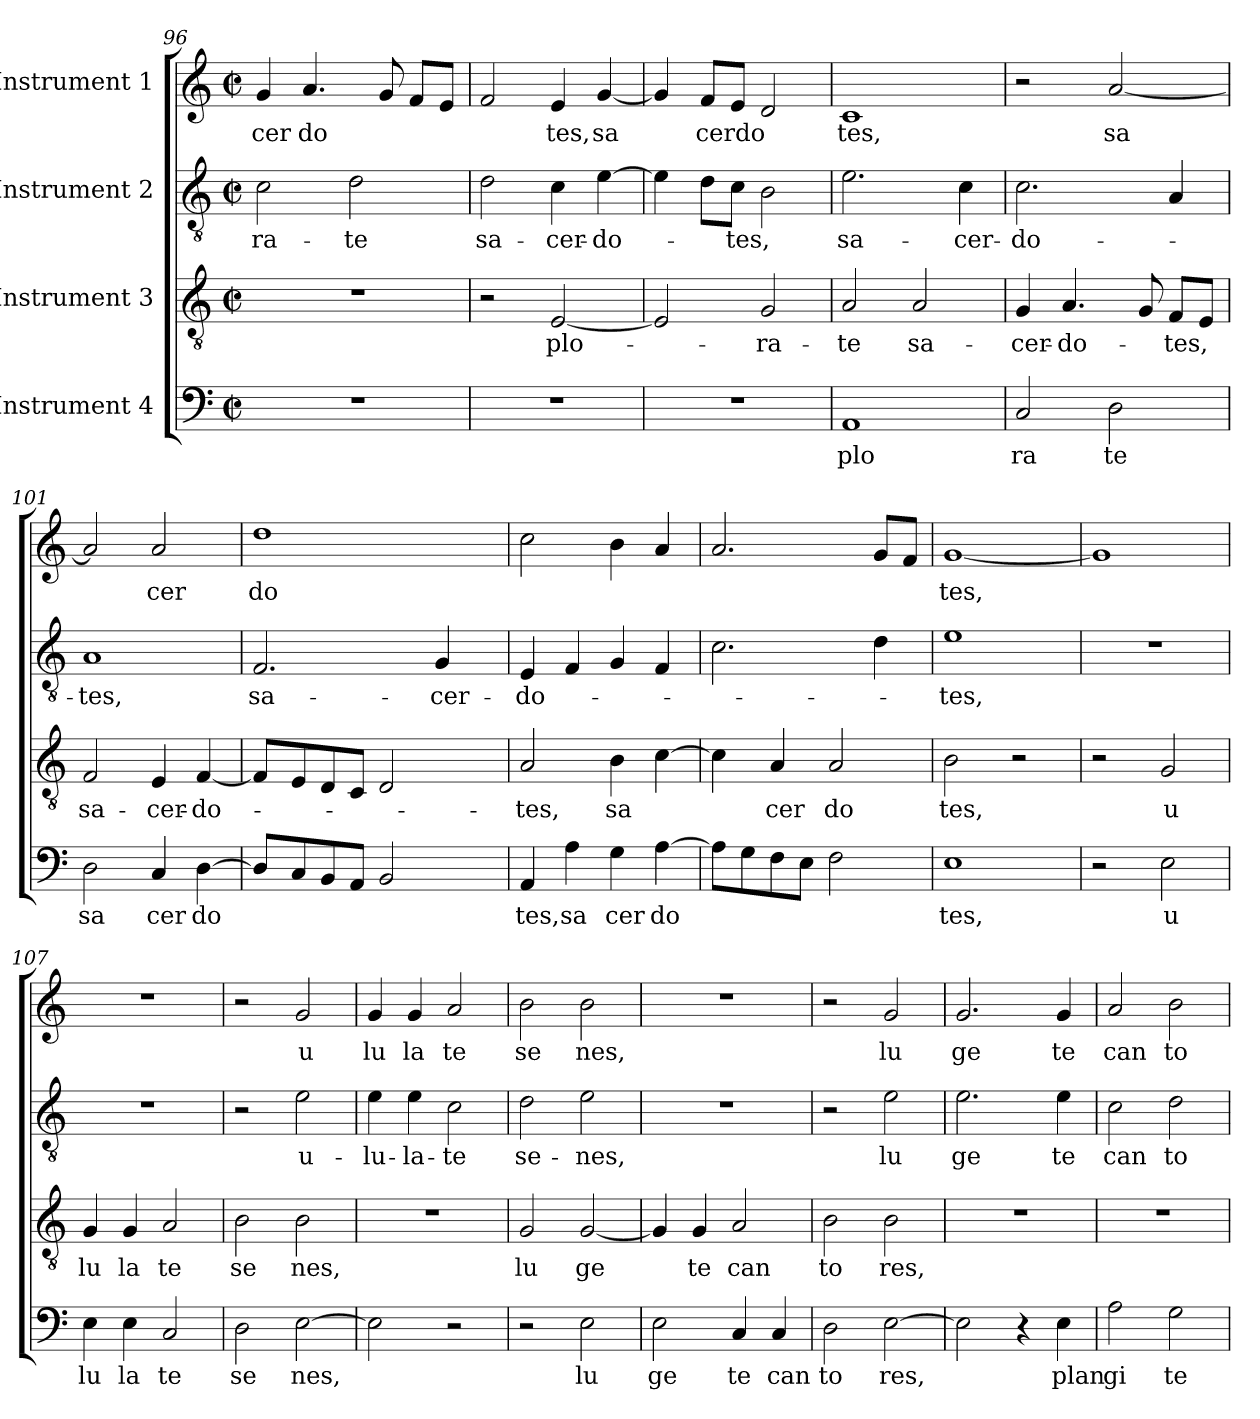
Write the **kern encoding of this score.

**kern	**text	**kern	**text	**kern	**text	**kern	**text
*part4	*part4	*part3	*part3	*part2	*part2	*part1	*part1
*staff4	*staff4	*staff3	*staff3	*staff2	*staff2	*staff1	*staff1
*I"Instrument 4	*	*I"Instrument 3	*	*I"Instrument 2	*	*I"Instrument 1	*
*clefF4	*	*clefGv2	*	*clefGv2	*	*clefG2	*
*M2/2	*	*M2/2	*	*M2/2	*	*M2/2	*
*met(c|)	*	*met(c|)	*	*met(c|)	*	*met(c|)	*
=96	=96	=96	=96	=96	=96	=96	=96
!	!	!	!	!	!LO:LY:b:cj	!	!LO:LY:b:cj
1r	.	1r	.	2c\	-ra-	4g/	cer
!	!	!	!	!	!	!	!LO:LY:b:cj
.	.	.	.	.	.	4.a/	do
!	!	!	!	!	!LO:LY:b:cj	!	!
.	.	.	.	2d\	-te	.	.
.	.	.	.	.	.	8g/	.
.	.	.	.	.	.	8f/L	.
.	.	.	.	.	.	8e/J	.
=97	=97	=97	=97	=97	=97	=97	=97
!	!	!	!	!	!LO:LY:b:cj	!	!
1r	.	2r	.	2d\	sa-	2f/	.
!	!	!	!LO:LY:b	!	!LO:LY:b:cj	!	!LO:LY:b:cj
.	.	[<2E/	plo-	4c\	-cer-	4e/	tes,
!	!	!	!	!	!LO:LY:b:cj	!	!LO:LY:b:cj
.	.	.	.	[>4e\	-do-	[<4g/	sa
=98	=98	=98	=98	=98	=98	=98	=98
1r	.	2E/]	.	4e\]	.	4g/]	.
!	!	!	!	!	!	!	!LO:LY:b
.	.	.	.	8d\L	.	8f/L	cerdo
!	!	!	!	!	!LO:LY:b	!	!
.	.	.	.	8c\J	-tes,	8e/J	.
!	!	!	!LO:LY:b:cj	!	!	!	!
.	.	2G/	-ra-	2B\	.	2d/	.
=99	=99	=99	=99	=99	=99	=99	=99
!	!LO:LY:b:cj	!	!LO:LY:b:cj	!	!LO:LY:b:cj	!	!LO:LY:b:cj
1AA	plo	2A/	-te	2.e\	sa-	1c	tes,
!	!	!	!LO:LY:b:cj	!	!	!	!
.	.	2A/	sa-	.	.	.	.
!	!	!	!	!	!LO:LY:b:cj	!	!
.	.	.	.	4c\	-cer-	.	.
=100	=100	=100	=100	=100	=100	=100	=100
!	!LO:LY:b:cj	!	!LO:LY:b:cj	!	!LO:LY:b:cj	!	!
2C/	ra	4G/	-cer-	2.c\	-do-	2r	.
!	!	!	!LO:LY:b:cj	!	!	!	!
.	.	4.A/	-do-	.	.	.	.
!	!LO:LY:b:cj	!	!	!	!	!	!LO:LY:b:cj
2D\	te	.	.	.	.	[<2a/	sa
.	.	8G/	.	.	.	.	.
!	!	!	!LO:LY:b	!	!	!	!
.	.	8F/L	-tes,	4A/	.	.	.
.	.	8E/J	.	.	.	.	.
=101	=101	=101	=101	=101	=101	=101	=101
!	!LO:LY:b:cj	!	!LO:LY:b:cj	!	!LO:LY:b:cj	!	!
2D\	sa	2F/	sa-	1A	-tes,	2a/]	.
!	!LO:LY:b:cj	!	!LO:LY:b:cj	!	!	!	!LO:LY:b:cj
4C/	cer	4E/	-cer-	.	.	2a/	cer
!	!LO:LY:b:cj	!	!LO:LY:b:cj	!	!	!	!
[>4D\	do	[>4F/	-do-	.	.	.	.
!!LO:LB:g=z
=102	=102	=102	=102	=102	=102	=102	=102
!	!	!	!	!	!LO:LY:b:cj	!	!LO:LY:b:cj
*	*	*^	*	*	*	*	*
8D/L]	.	8F/L]	32.ryy	.	2.F/	sa-	1dd	do
.	.	.	2ryy	.	.	.	.	.
8C/	.	8E/	.	.	.	.	.	.
8BB/	.	8D/	.	.	.	.	.	.
8AA/J	.	8C/J	.	.	.	.	.	.
2BB/	.	2D/	.	.	.	.	.	.
.	.	.	4ryy	.	.	.	.	.
!	!	!	!	!	!	!LO:LY:b:cj	!	!
.	.	.	.	.	4G/	-cer-	.	.
.	.	.	8ryy	.	.	.	.	.
.	.	.	16ryy	.	.	.	.	.
.	.	.	64ryy	.	.	.	.	.
=103	=103	=103	=103	=103	=103	=103	=103	=103
!	!LO:LY:b:cj	!	!	!LO:LY:b:cj	!	!LO:LY:b:cj	!	!
*	*	*v	*v	*	*	*	*	*
4AA/	tes,	2A/	-tes,	4E/	-do-	2cc\	.
!	!LO:LY:b:cj	!	!	!	!	!	!
4A\	sa	.	.	4F/	.	.	.
!	!LO:LY:b:cj	!	!LO:LY:b:cj	!	!	!	!
4G\	cer	4B\	sa	4G/	.	4b\	.
!	!LO:LY:b:cj	!	!	!	!	!	!
[>4A\	do	[>4c\	.	4F/	.	4a/	.
=104	=104	=104	=104	=104	=104	=104	=104
8A\L]	.	4c\]	.	2.c\	.	2.a/	.
8G\	.	.	.	.	.	.	.
!	!	!	!LO:LY:b:cj	!	!	!	!
8F\	.	4A/	cer	.	.	.	.
8E\J	.	.	.	.	.	.	.
!	!	!	!LO:LY:b:cj	!	!	!	!
2F\	.	2A/	do	.	.	.	.
.	.	.	.	4d\	.	8g/L	.
.	.	.	.	.	.	8f/J	.
=105	=105	=105	=105	=105	=105	=105	=105
!	!LO:LY:b:cj	!	!LO:LY:b:cj	!	!LO:LY:b:cj	!	!LO:LY:b:cj
1E	tes,	2B\	tes,	1e	-tes,	[<1g	tes,
.	.	2r	.	.	.	.	.
=106	=106	=106	=106	=106	=106	=106	=106
2r	.	2r	.	1r	.	1g]	.
!	!LO:LY:b:cj	!	!LO:LY:b:cj	!	!	!	!
2E\	u	2G/	u	.	.	.	.
=107	=107	=107	=107	=107	=107	=107	=107
!	!LO:LY:b:cj	!	!LO:LY:b:cj	!	!	!	!
4E\	lu	4G/	lu	1r	.	1r	.
!	!LO:LY:b:cj	!	!LO:LY:b:cj	!	!	!	!
4E\	la	4G/	la	.	.	.	.
!	!LO:LY:b:cj	!	!LO:LY:b:cj	!	!	!	!
2C/	te	2A/	te	.	.	.	.
=108	=108	=108	=108	=108	=108	=108	=108
!	!LO:LY:b:cj	!	!LO:LY:b:cj	!	!	!	!
2D\	se	2B\	se	2r	.	2r	.
!	!LO:LY:b	!	!LO:LY:b:cj	!	!LO:LY:b:cj	!	!LO:LY:b:cj
[>2E\	nes,	2B\	nes,	2e\	u-	2g/	u
=109	=109	=109	=109	=109	=109	=109	=109
!	!	!	!	!	!LO:LY:b:cj	!	!LO:LY:b:cj
2E\]	.	1r	.	4e\	-lu-	4g/	lu
!	!	!	!	!	!LO:LY:b:cj	!	!LO:LY:b:cj
.	.	.	.	4e\	-la-	4g/	la
!	!	!	!	!	!LO:LY:b:cj	!	!LO:LY:b:cj
2r	.	.	.	2c\	-te	2a/	te
=110	=110	=110	=110	=110	=110	=110	=110
!	!	!	!LO:LY:b:cj	!	!LO:LY:b:cj	!	!LO:LY:b:cj
2r	.	2G/	lu	2d\	se-	2b\	se
!	!LO:LY:b:cj	!	!LO:LY:b:cj	!	!LO:LY:b:cj	!	!LO:LY:b:cj
2E\	lu	[>2G/	ge	2e\	-nes,	2b\	nes,
!!LO:PB:g=z
=111	=111	=111	=111	=111	=111	=111	=111
!	!LO:LY:b:cj	!	!	!	!	!	!
2E\	ge	4G/]	.	1r	.	1r	.
!	!	!	!LO:LY:b:cj	!	!	!	!
.	.	4G/	te	.	.	.	.
!	!LO:LY:b:cj	!	!LO:LY:b:cj	!	!	!	!
4C/	te	2A/	can	.	.	.	.
!	!LO:LY:b:cj	!	!	!	!	!	!
4C/	can	.	.	.	.	.	.
=112	=112	=112	=112	=112	=112	=112	=112
!	!LO:LY:b:cj	!	!LO:LY:b:cj	!	!	!	!
2D\	to	2B\	to	2r	.	2r	.
!	!LO:LY:b	!	!LO:LY:b:cj	!	!LO:LY:b:cj	!	!LO:LY:b:cj
[>2E\	res,	2B\	res,	2e\	lu	2g/	lu
=113	=113	=113	=113	=113	=113	=113	=113
!	!	!	!	!	!LO:LY:b:cj	!	!LO:LY:b:cj
2E\]	.	1r	.	2.e\	ge	2.g/	ge
4r	.	.	.	.	.	.	.
!	!LO:LY:b:cj	!	!	!	!LO:LY:b:cj	!	!LO:LY:b:cj
4E\	plan	.	.	4e\	te	4g/	te
=114	=114	=114	=114	=114	=114	=114	=114
!	!LO:LY:b:cj	!	!	!	!LO:LY:b:cj	!	!LO:LY:b:cj
2A\	gi	1r	.	2c\	can	2a/	can
!	!LO:LY:b:cj	!	!	!	!LO:LY:b:cj	!	!LO:LY:b:cj
2G\	te	.	.	2d\	to	2b\	to
=	=	=	=	=	=	=	=
*-	*-	*-	*-	*-	*-	*-	*-
